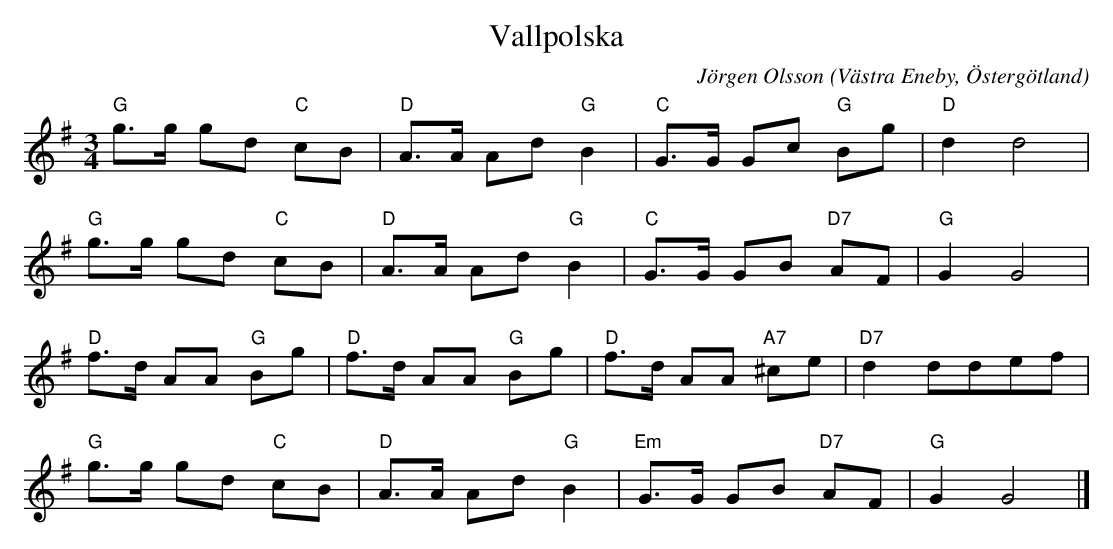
X:1
T:Vallpolska
C:Jörgen Olsson
O:Västra Eneby, Östergötland
M:3/4
L:1/8
K:G
V:1
"G"g>g gd "C" cB| "D"A>A Ad "G"B2| "C"G>G Gc "G" Bg|"D"d2 d4|
"G"g>g gd "C" cB| "D"A>A Ad "G"B2| "C"G>G GB "D7" AF|"G"G2 G4|
"D"f>d AA "G" Bg| "D"f>d AA "G" Bg| "D"f>d AA "A7" ^ce|"D7"d2 ddef|
"G"g>g gd "C" cB| "D"A>A Ad "G"B2| "Em"G>G GB "D7" AF|"G"G2 G4|]
